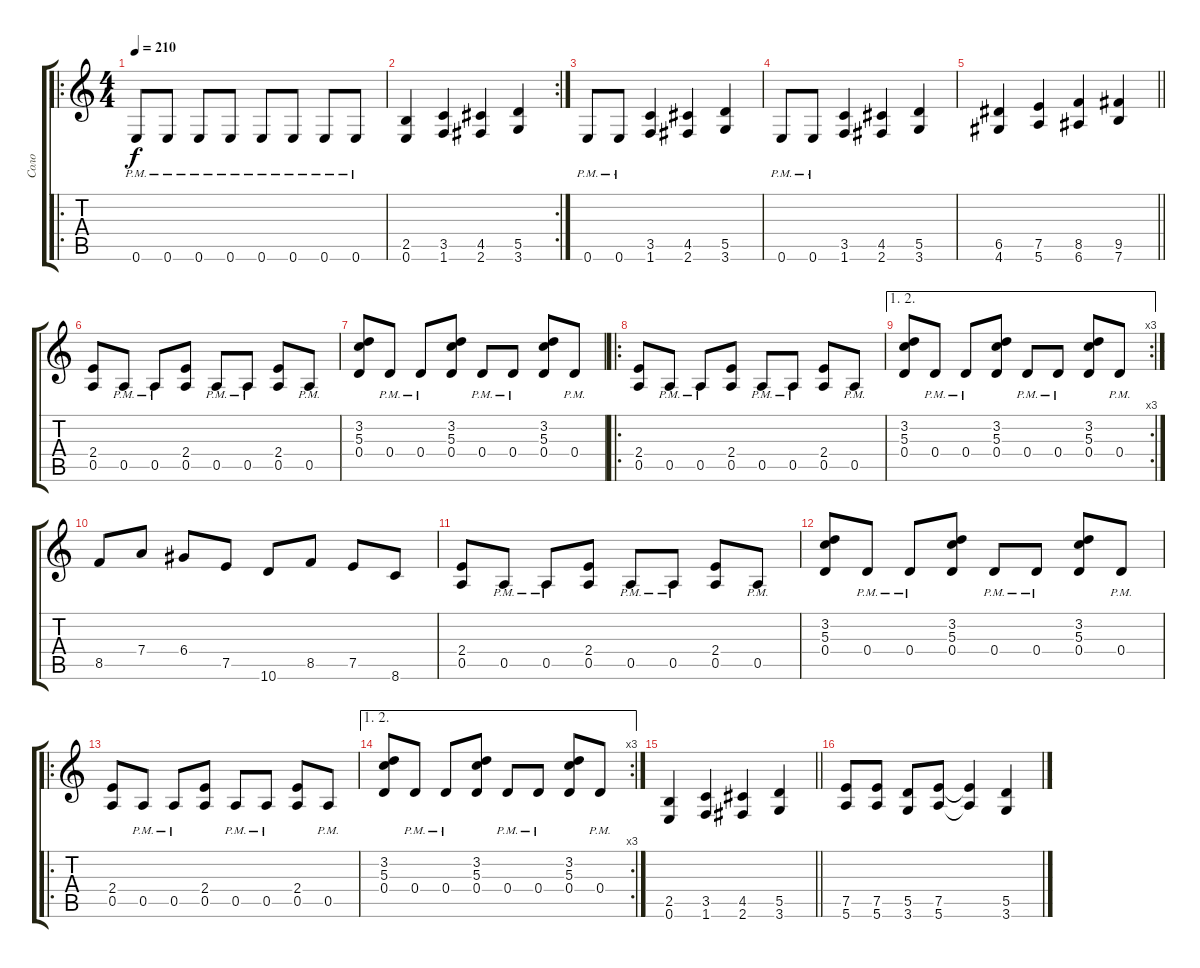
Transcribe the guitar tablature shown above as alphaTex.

\track ("Соло" "Соло") {instrument distortionguitar}
\staff {score tabs}
\tuning (E4 B3 G3 D3 A2 E2) {hide}
\ro
\ts (4 4)
\tempo 210
\clef g2
\ks c
0.6{pm}.8{dy f instrument distortionguitar} 0.6{pm}.8 0.6{pm}.8 0.6{pm}.8 0.6{pm}.8 0.6{pm}.8 0.6{pm}.8 0.6{pm}.8 |
\rc 2
(2.5 0.6).4 (3.5 1.6).4 (4.5 2.6).4 (5.5 3.6).4 |
0.6{pm}.8 0.6{pm}.8 (3.5 1.6).4 (4.5 2.6).4 (5.5 3.6).4 |
0.6{pm}.8 0.6{pm}.8 (3.5 1.6).4 (4.5 2.6).4 (5.5 3.6).4 |
\barLineRight lightlight
(6.5 4.6).4 (7.5 5.6).4 (8.5 6.6).4 (9.5 7.6).4 |
(2.4 0.5).8{instrument distortionguitar} 0.5{pm}.8 0.5{pm}.8 (2.4 0.5).8 0.5{pm}.8 0.5{pm}.8 (2.4 0.5).8 0.5{pm}.8 |
(3.2 5.3 0.4).8 0.4{pm}.8 0.4{pm}.8 (3.2 5.3 0.4).8 0.4{pm}.8 0.4{pm}.8 (3.2 5.3 0.4).8 0.4{pm}.8 |
\ro
(2.4 0.5).8 0.5{pm}.8 0.5{pm}.8 (2.4 0.5).8 0.5{pm}.8 0.5{pm}.8 (2.4 0.5).8 0.5{pm}.8 |
\ae (1 2)
\rc 3
(3.2 5.3 0.4).8 0.4{pm}.8 0.4{pm}.8 (3.2 5.3 0.4).8 0.4{pm}.8 0.4{pm}.8 (3.2 5.3 0.4).8 0.4{pm}.8 |
8.5.8 7.4.8 6.4.8 7.5.8 10.6.8 8.5.8 7.5.8 8.6.8 |
(2.4 0.5).8{instrument distortionguitar} 0.5{pm}.8 0.5{pm}.8 (2.4 0.5).8 0.5{pm}.8 0.5{pm}.8 (2.4 0.5).8 0.5{pm}.8 |
(3.2 5.3 0.4).8 0.4{pm}.8 0.4{pm}.8 (3.2 5.3 0.4).8 0.4{pm}.8 0.4{pm}.8 (3.2 5.3 0.4).8 0.4{pm}.8 |
\ro
(2.4 0.5).8{instrument distortionguitar} 0.5{pm}.8 0.5{pm}.8 (2.4 0.5).8 0.5{pm}.8 0.5{pm}.8 (2.4 0.5).8 0.5{pm}.8 |
\ae (1 2)
\rc 3
(3.2 5.3 0.4).8 0.4{pm}.8 0.4{pm}.8 (3.2 5.3 0.4).8 0.4{pm}.8 0.4{pm}.8 (3.2 5.3 0.4).8 0.4{pm}.8 |
\barLineRight lightlight
(2.5 0.6).4 (3.5 1.6).4 (4.5 2.6).4 (5.5 3.6).4 |
(7.5 5.6).8 (7.5 5.6).8 (5.5 3.6).8 (7.5 5.6).8 (7.5{t} 5.6{t}).4 (5.5 3.6).4
